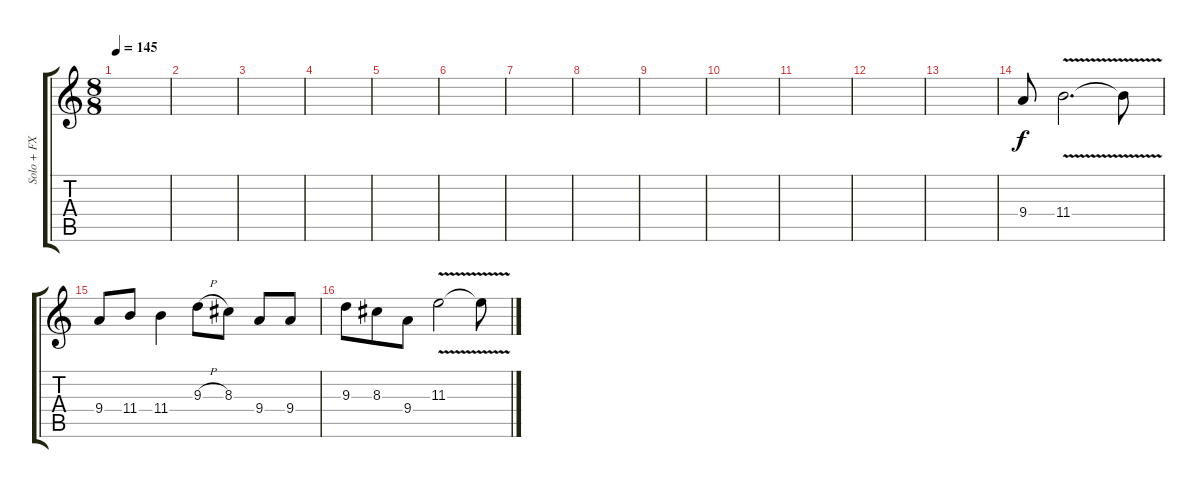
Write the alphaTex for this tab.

\track ("Solo + FX" "Solo + FX") {instrument distortionguitar}
\staff {score tabs}
\tuning (D4 A3 F3 C3 G2 D2) {hide}
\ts (8 8)
\tempo 145
\clef g2
\ks c
|
|
|
|
|
|
|
|
|
|
|
|
|
9.4.8 11.4{v}.2{d} 11.4{v t}.8 |
9.4.8 11.4.8 11.4.4 9.3{h}.8 8.3.8 9.4.8 9.4.8 |
9.3.8 8.3.8 9.4.8 11.3{v}.2 11.3{v t}.8
